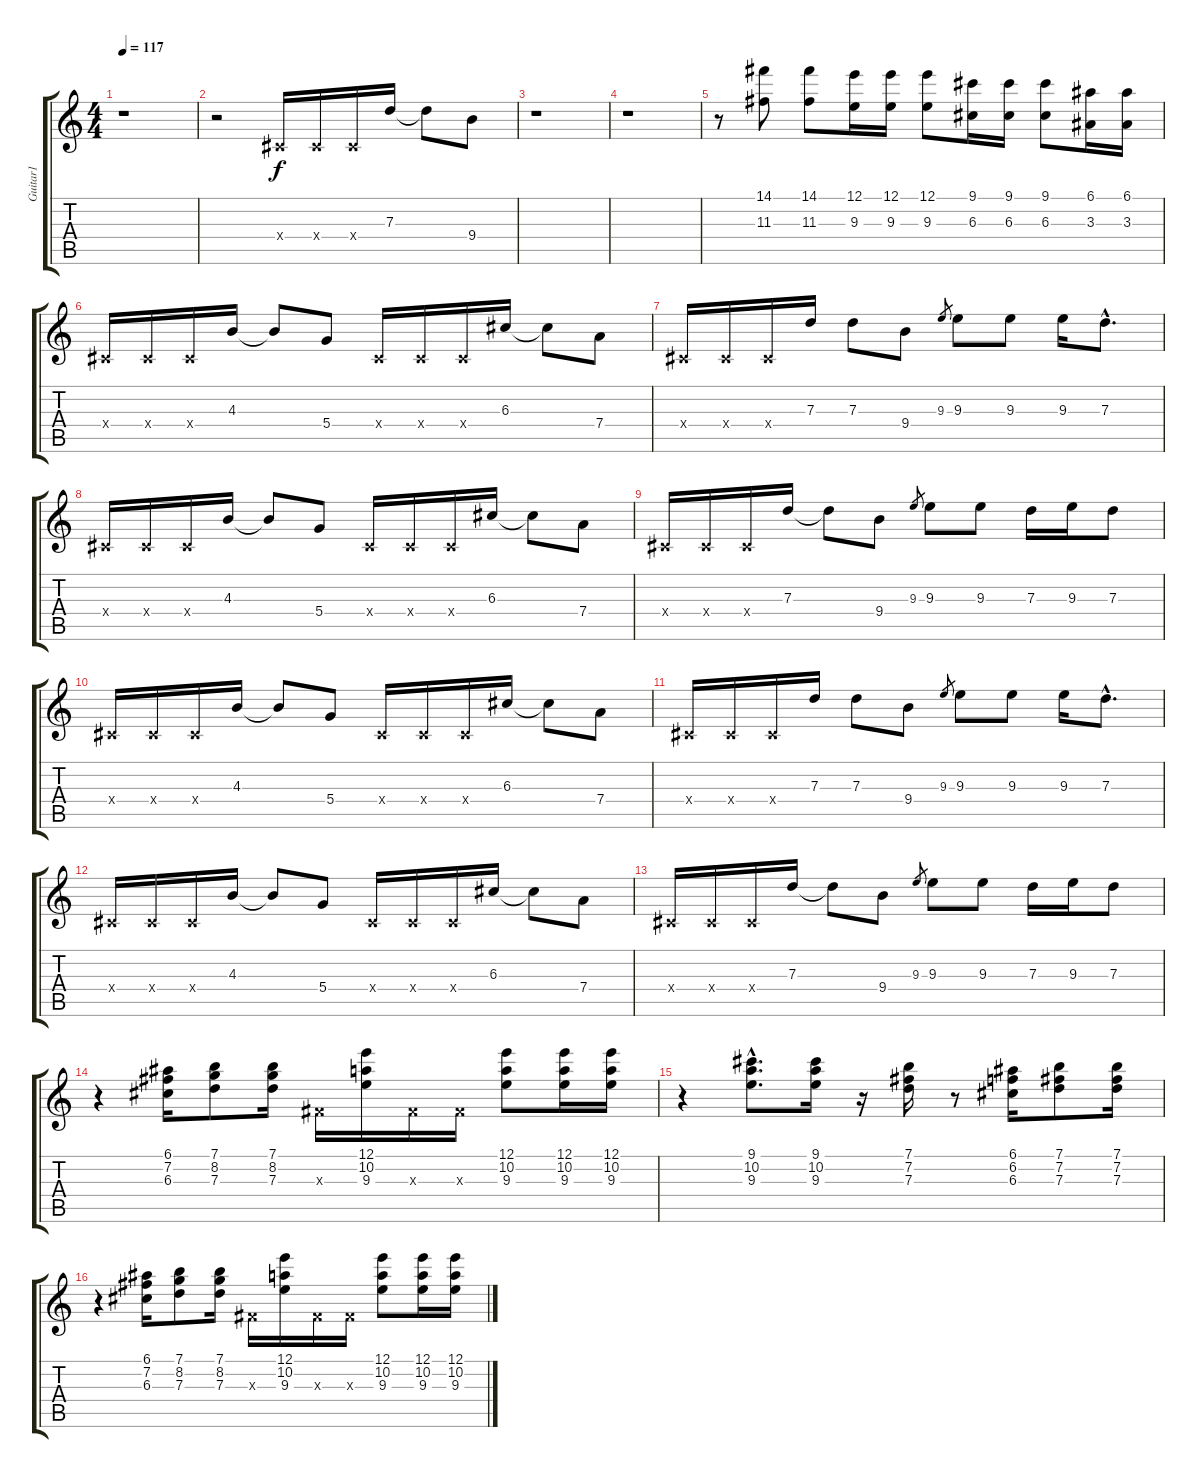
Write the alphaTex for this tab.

\track ("Guitar1" "Guitar1") {instrument electricguitarclean}
\staff {score tabs}
\tuning (E4 B3 G3 D3 A2 E2) {hide}
\ts (4 4)
\tempo 117
\clef g2
\ks c
r.1{dy f} |
r.2 -1.4{x}.16 -1.4{x}.16 -1.4{x}.16 7.3.16 7.3{t}.8 9.4.8 |
r.1 |
r.1 |
r.8 (14.1 11.3).8 (14.1 11.3).8 (12.1 9.3).16 (12.1 9.3).16 (12.1 9.3).8 (9.1 6.3).16 (9.1 6.3).16 (9.1 6.3).8 (6.1 3.3).16 (6.1 3.3).16 |
-1.4{x}.16 -1.4{x}.16 -1.4{x}.16 4.3.16 4.3{t}.8 5.4.8 -1.4{x}.16 -1.4{x}.16 -1.4{x}.16 6.3.16 6.3{t}.8 7.4.8 |
-1.4{x}.16 -1.4{x}.16 -1.4{x}.16 7.3.16 7.3.8 9.4.8 9.3.8{gr} 9.3.8 9.3.8 9.3.16 7.3{hac}.8{d} |
-1.4{x}.16 -1.4{x}.16 -1.4{x}.16 4.3.16 4.3{t}.8 5.4.8 -1.4{x}.16 -1.4{x}.16 -1.4{x}.16 6.3.16 6.3{t}.8 7.4.8 |
-1.4{x}.16 -1.4{x}.16 -1.4{x}.16 7.3.16 7.3{t}.8 9.4.8 9.3.8{gr} 9.3.8 9.3.8 7.3.16 9.3.16 7.3.8 |
-1.4{x}.16 -1.4{x}.16 -1.4{x}.16 4.3.16 4.3{t}.8 5.4.8 -1.4{x}.16 -1.4{x}.16 -1.4{x}.16 6.3.16 6.3{t}.8 7.4.8 |
-1.4{x}.16 -1.4{x}.16 -1.4{x}.16 7.3.16 7.3.8 9.4.8 9.3.8{gr} 9.3.8 9.3.8 9.3.16 7.3{hac}.8{d} |
-1.4{x}.16 -1.4{x}.16 -1.4{x}.16 4.3.16 4.3{t}.8 5.4.8 -1.4{x}.16 -1.4{x}.16 -1.4{x}.16 6.3.16 6.3{t}.8 7.4.8 |
-1.4{x}.16 -1.4{x}.16 -1.4{x}.16 7.3.16 7.3{t}.8 9.4.8 9.3.8{gr} 9.3.8 9.3.8 7.3.16 9.3.16 7.3.8 |
r.4 (6.1 7.2 6.3).16 (7.1 8.2 7.3).8 (7.1 8.2 7.3).16 -1.3{x}.16 (12.1 10.2 9.3).16 -1.3{x}.16 -1.3{x}.16 (12.1 10.2 9.3).8 (12.1 10.2 9.3).16 (12.1 10.2 9.3).16 |
r.4 (9.1{hac} 10.2{hac} 9.3{hac}).8{d} (9.1 10.2 9.3).16 r.16 (7.1 7.2 7.3).16 r.8 (6.1 6.2 6.3).16 (7.1 7.2 7.3).8 (7.1 7.2 7.3).16 |
r.4 (6.1 7.2 6.3).16 (7.1 8.2 7.3).8 (7.1 8.2 7.3).16 -1.3{x}.16 (12.1 10.2 9.3).16 -1.3{x}.16 -1.3{x}.16 (12.1 10.2 9.3).8 (12.1 10.2 9.3).16 (12.1 10.2 9.3).16
